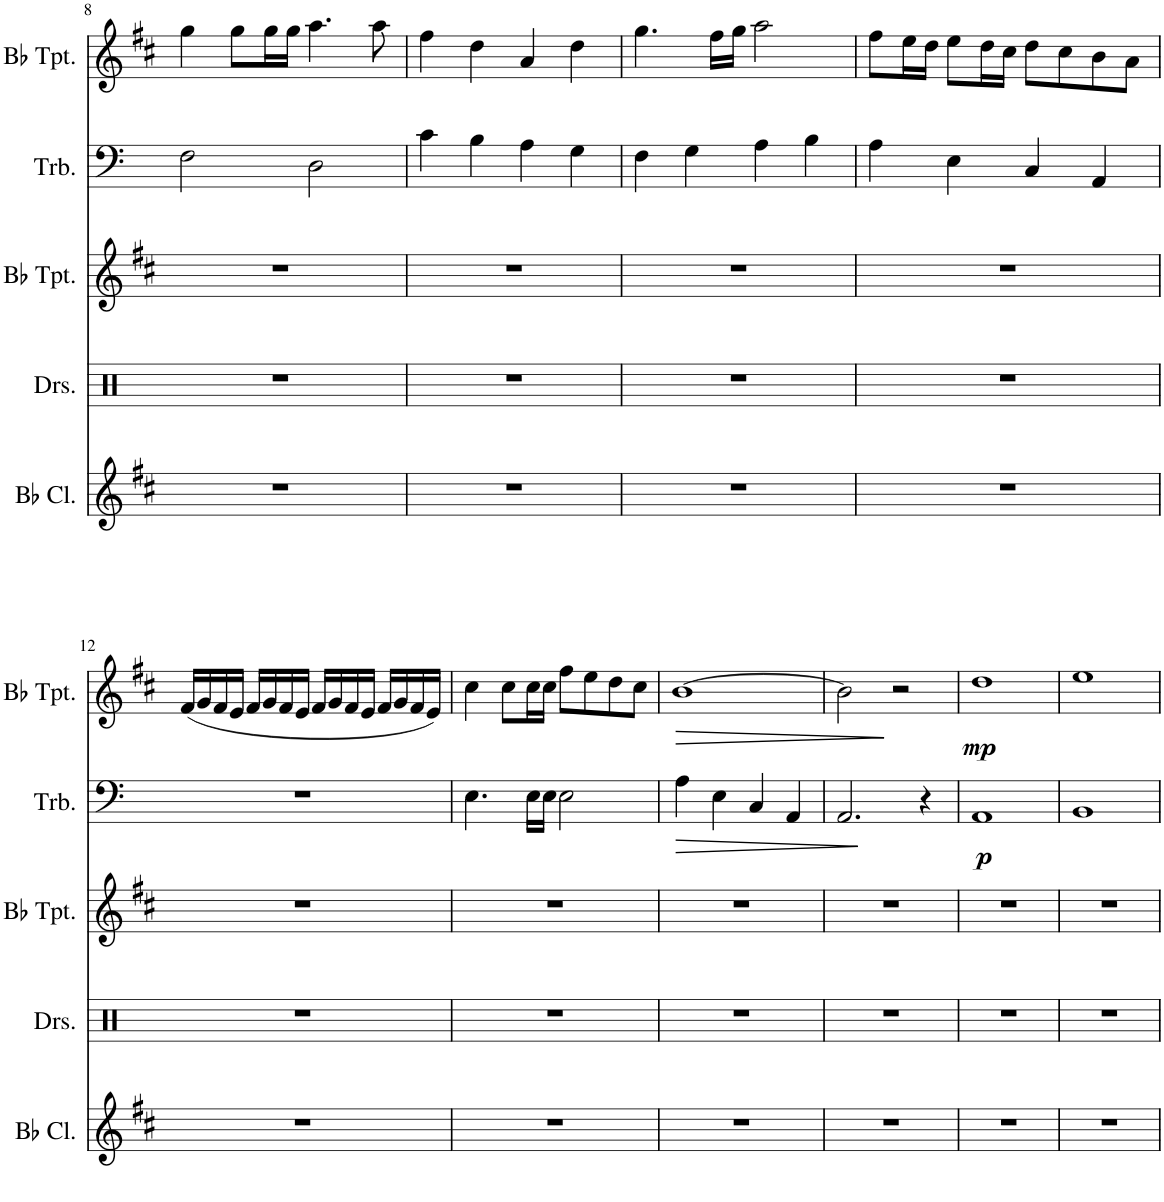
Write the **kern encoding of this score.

**kern	**kern	**kern	**kern	**dynam	**kern	**dynam
*part5	*part4	*part3	*part2	*part2	*part1	*part1
*staff5	*staff4	*staff3	*staff2	*staff2	*staff1	*staff1
*I"Bb Clarinet	*I"Drumset	*I"Bb Trumpet	*I"Trombone	*	*I"Bb Trumpet	*
*I'Bb Cl.	*I'Drs.	*I'Bb Tpt.	*I'Trb.	*	*I'Bb Tpt.	*
!!LO:PB:g=z
*clefG2	*clefX	*clefG2	*clefF4	*	*clefG2	*
*Trd1c2	*	*Trd1c2	*	*	*Trd1c2	*
*k[f#c#]	*k[]	*k[f#c#]	*k[]	*	*k[f#c#]	*
*M4/4	*M4/4	*M4/4	*M4/4	*	*M4/4	*
=8	=8	=8	=8	=8	=8	=8
1r	1r	1r	2F\	.	4gg\	.
.	.	.	.	.	8gg\L	.
.	.	.	.	.	16gg\L	.
.	.	.	.	.	16gg\JJ	.
.	.	.	2D\	.	4.aa\	.
.	.	.	.	.	8aa\	.
=9	=9	=9	=9	=9	=9	=9
1r	1r	1r	4c\	.	4ff#\	.
.	.	.	4B\	.	4dd\	.
.	.	.	4A\	.	4a/	.
.	.	.	4G\	.	4dd\	.
=10	=10	=10	=10	=10	=10	=10
1r	1r	1r	4F\	.	4.gg\	.
.	.	.	4G\	.	.	.
.	.	.	.	.	16ff#\LL	.
.	.	.	.	.	16gg\JJ	.
.	.	.	4A\	.	2aa\	.
.	.	.	4B\	.	.	.
=11	=11	=11	=11	=11	=11	=11
1r	1r	1r	4A\	.	8ff#\L	.
.	.	.	.	.	16ee\L	.
.	.	.	.	.	16dd\JJ	.
.	.	.	4E\	.	8ee\L	.
.	.	.	.	.	16dd\L	.
.	.	.	.	.	16cc#\JJ	.
.	.	.	4C/	.	8dd\L	.
.	.	.	.	.	8cc#\	.
.	.	.	4AA/	.	8b\	.
.	.	.	.	.	8a\J	.
!!LO:LB:g=z
=12	=12	=12	=12	=12	=12	=12
1r	1r	1r	1r	.	(16f#/LL	.
.	.	.	.	.	16g/	.
.	.	.	.	.	16f#/	.
.	.	.	.	.	16e/JJ	.
.	.	.	.	.	16f#/LL	.
.	.	.	.	.	16g/	.
.	.	.	.	.	16f#/	.
.	.	.	.	.	16e/JJ	.
.	.	.	.	.	16f#/LL	.
.	.	.	.	.	16g/	.
.	.	.	.	.	16f#/	.
.	.	.	.	.	16e/JJ	.
.	.	.	.	.	16f#/LL	.
.	.	.	.	.	16g/	.
.	.	.	.	.	16f#/	.
.	.	.	.	.	16e/JJ)	.
=13	=13	=13	=13	=13	=13	=13
1r	1r	1r	4.E\	.	4cc#\	.
.	.	.	.	.	8cc#\L	.
.	.	.	16E\LL	.	16cc#\L	.
.	.	.	16E\JJ	.	16cc#\JJ	.
.	.	.	2E\	.	8ff#\L	.
.	.	.	.	.	8ee\	.
.	.	.	.	.	8dd\	.
.	.	.	.	.	8cc#\J	.
=14	=14	=14	=14	=14	=14	=14
!	!	!	!	!LO:HP:b	!	!LO:HP:b
1r	1r	1r	4A\	>	[1b	>
.	.	.	4E\	.	.	.
.	.	.	4C/	.	.	.
.	.	.	4AA/	.	.	.
.	.	.	.	]	.	]
=15	=15	=15	=15	=15	=15	=15
1r	1r	1r	2.AA/	.	2b\]	.
.	.	.	.	.	2r	.
.	.	.	4r	.	.	.
=16	=16	=16	=16	=16	=16	=16
!	!	!	!	!LO:DY:b	!	!LO:DY:b
1r	1r	1r	1AA	p	1dd	mp
=17	=17	=17	=17	=17	=17	=17
1r	1r	1r	1BB	.	1ee	.
=	=	=	=	=	=	=
*-	*-	*-	*-	*-	*-	*-
